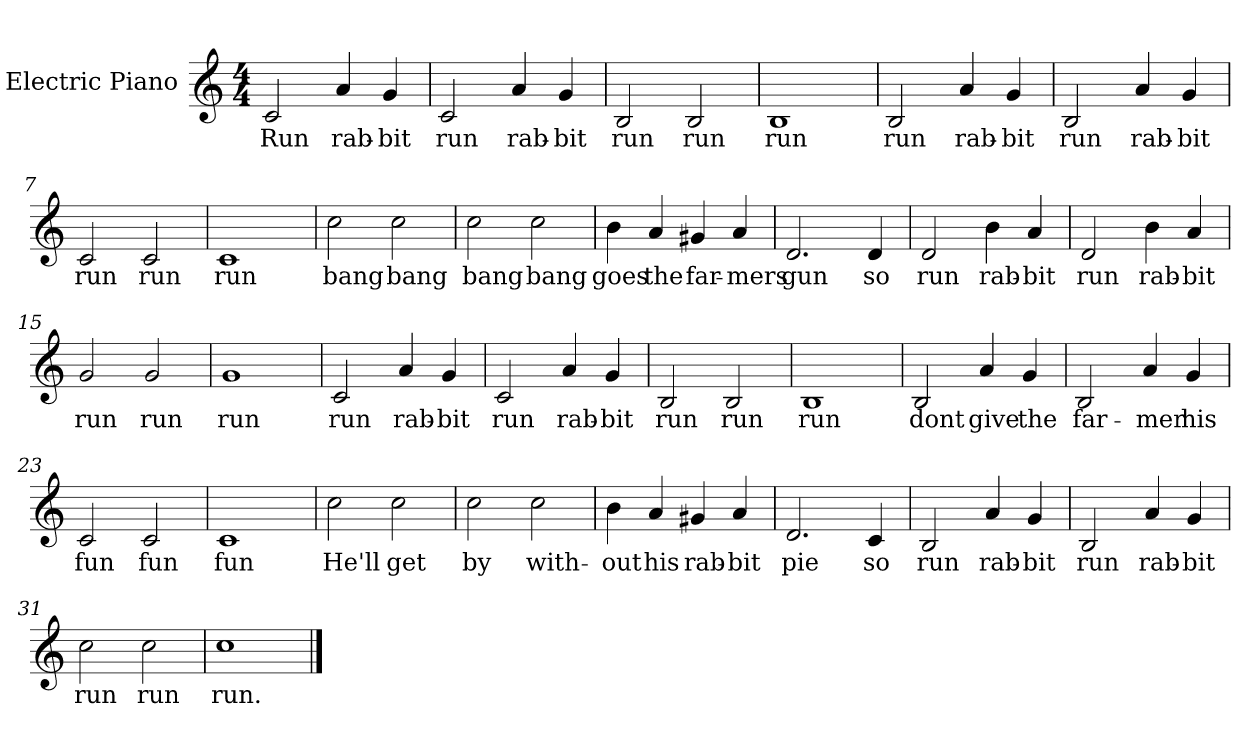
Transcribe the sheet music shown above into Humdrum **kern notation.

**kern	**text
*part1	*part1
*staff1	*staff1
*I"Electric Piano	*
*I'E.Pno	*
*clefG2	*
*k[]	*
*C:	*
*M4/4	*
=1	=1
2c/	Run
4a/	rab-
4g/	-bit
=2	=2
2c/	run
4a/	rab-
4g/	-bit
=3	=3
2B/	run
2B/	run
=4	=4
1B	run
=5	=5
2B/	run
4a/	rab-
4g/	-bit
=6	=6
2B/	run
4a/	rab-
4g/	-bit
!!LO:LB:g=z
=7	=7
2c/	run
2c/	run
=8	=8
1c	run
=9	=9
2cc\	bang
2cc\	bang
=10	=10
2cc\	bang
2cc\	bang
=11	=11
4b\	goes
4a/	the
4g#X/	far-
4a/	-mers
=12	=12
2.d/	gun
4d/	so
=13	=13
2d/	run
4b\	rab-
4a/	-bit
!!LO:LB:g=z
=14	=14
2d/	run
4b\	rab-
4a/	-bit
=15	=15
2g/	run
2g/	run
=16	=16
1g	run
=17	=17
2c/	run
4a/	rab-
4g/	-bit
=18	=18
2c/	run
4a/	rab-
4g/	-bit
=19	=19
2B/	run
2B/	run
=20	=20
1B	run
!!LO:LB:g=z
=21	=21
2B/	dont
4a/	give
4g/	the
=22	=22
2B/	far-
4a/	-mer
4g/	his
=23	=23
2c/	fun
2c/	fun
=24	=24
1c	fun
=25	=25
2cc\	He'll
2cc\	get
=26	=26
2cc\	by
2cc\	with-
=27	=27
4b\	out
4a/	his
4g#X/	rab-
4a/	-bit
!!LO:LB:g=z
=28	=28
2.d/	pie
4c/	so
=29	=29
2B/	run
4a/	rab-
4g/	-bit
=30	=30
2B/	run
4a/	rab-
4g/	-bit
=31	=31
2cc\	run
2cc\	run
=32	=32
1cc	run.
==	==
*-	*-
